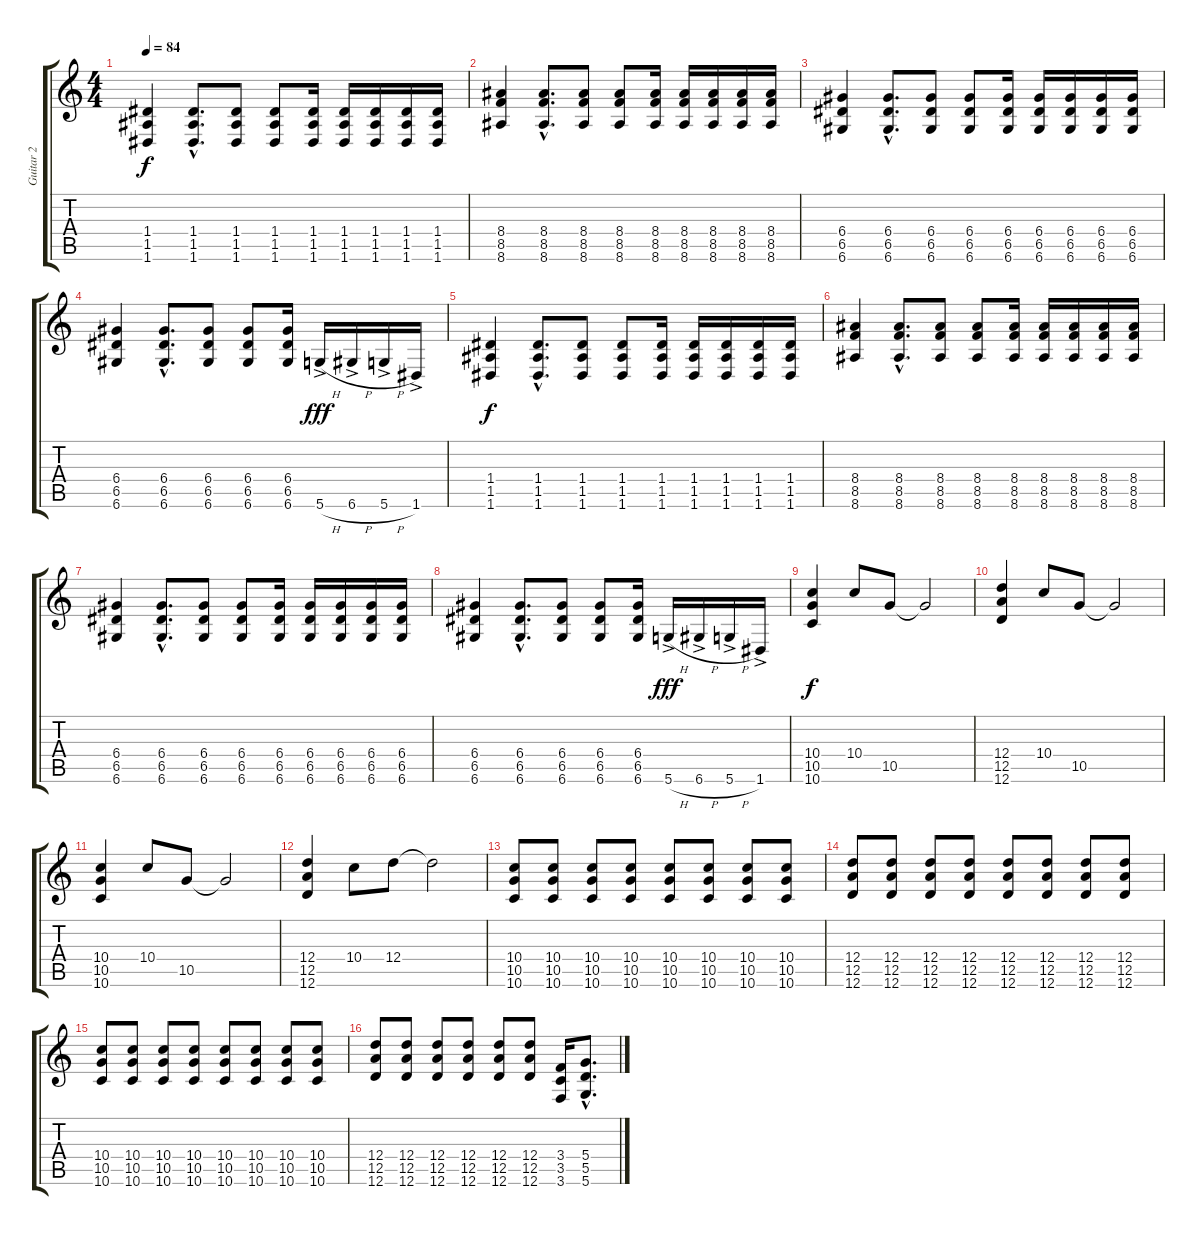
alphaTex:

\track ("Guitar 2" "Guitar 2") {instrument distortionguitar}
\staff {score tabs}
\tuning (E4 B3 G3 D3 A2 D2) {hide}
\ts (4 4)
\tempo 84
\clef g2
\ks c
(1.4 1.5 1.6).4{dy f} (1.4{hac} 1.5{hac} 1.6{hac}).8{d} (1.4 1.5 1.6).8 (1.4 1.5 1.6).8 (1.4 1.5 1.6).16 (1.4 1.5 1.6).16 (1.4 1.5 1.6).16 (1.4 1.5 1.6).16 (1.4 1.5 1.6).16 |
(8.4 8.5 8.6).4 (8.4{hac} 8.5{hac} 8.6{hac}).8{d} (8.4 8.5 8.6).8 (8.4 8.5 8.6).8 (8.4 8.5 8.6).16 (8.4 8.5 8.6).16 (8.4 8.5 8.6).16 (8.4 8.5 8.6).16 (8.4 8.5 8.6).16 |
(6.4 6.5 6.6).4 (6.4{hac} 6.5{hac} 6.6{hac}).8{d} (6.4 6.5 6.6).8 (6.4 6.5 6.6).8 (6.4 6.5 6.6).16 (6.4 6.5 6.6).16 (6.4 6.5 6.6).16 (6.4 6.5 6.6).16 (6.4 6.5 6.6).16 |
(6.4 6.5 6.6).4 (6.4{hac} 6.5{hac} 6.6{hac}).8{d} (6.4 6.5 6.6).8 (6.4 6.5 6.6).8 (6.4 6.5 6.6).16 5.6{h ac}.16{dy fff} 6.6{h ac}.16 5.6{h ac}.16 1.6{ac}.16 |
(1.4 1.5 1.6).4{dy f} (1.4{hac} 1.5{hac} 1.6{hac}).8{d} (1.4 1.5 1.6).8 (1.4 1.5 1.6).8 (1.4 1.5 1.6).16 (1.4 1.5 1.6).16 (1.4 1.5 1.6).16 (1.4 1.5 1.6).16 (1.4 1.5 1.6).16 |
(8.4 8.5 8.6).4 (8.4{hac} 8.5{hac} 8.6{hac}).8{d} (8.4 8.5 8.6).8 (8.4 8.5 8.6).8 (8.4 8.5 8.6).16 (8.4 8.5 8.6).16 (8.4 8.5 8.6).16 (8.4 8.5 8.6).16 (8.4 8.5 8.6).16 |
(6.4 6.5 6.6).4 (6.4{hac} 6.5{hac} 6.6{hac}).8{d} (6.4 6.5 6.6).8 (6.4 6.5 6.6).8 (6.4 6.5 6.6).16 (6.4 6.5 6.6).16 (6.4 6.5 6.6).16 (6.4 6.5 6.6).16 (6.4 6.5 6.6).16 |
(6.4 6.5 6.6).4 (6.4{hac} 6.5{hac} 6.6{hac}).8{d} (6.4 6.5 6.6).8 (6.4 6.5 6.6).8 (6.4 6.5 6.6).16 5.6{h ac}.16{dy fff} 6.6{h ac}.16 5.6{h ac}.16 1.6{ac}.16 |
(10.4 10.5 10.6).4{dy f} 10.4.8 10.5.8 10.5{t}.2 |
(12.4 12.5 12.6).4 10.4.8 10.5.8 10.5{t}.2 |
(10.4 10.5 10.6).4 10.4.8 10.5.8 10.5{t}.2 |
(12.4 12.5 12.6).4 10.4.8 12.4.8 12.4{t}.2 |
(10.4 10.5 10.6).8 (10.4 10.5 10.6).8 (10.4 10.5 10.6).8 (10.4 10.5 10.6).8 (10.4 10.5 10.6).8 (10.4 10.5 10.6).8 (10.4 10.5 10.6).8 (10.4 10.5 10.6).8 |
(12.4 12.5 12.6).8 (12.4 12.5 12.6).8 (12.4 12.5 12.6).8 (12.4 12.5 12.6).8 (12.4 12.5 12.6).8 (12.4 12.5 12.6).8 (12.4 12.5 12.6).8 (12.4 12.5 12.6).8 |
(10.4 10.5 10.6).8 (10.4 10.5 10.6).8 (10.4 10.5 10.6).8 (10.4 10.5 10.6).8 (10.4 10.5 10.6).8 (10.4 10.5 10.6).8 (10.4 10.5 10.6).8 (10.4 10.5 10.6).8 |
(12.4 12.5 12.6).8 (12.4 12.5 12.6).8 (12.4 12.5 12.6).8 (12.4 12.5 12.6).8 (12.4 12.5 12.6).8 (12.4 12.5 12.6).8 (3.4 3.5 3.6).16 (5.4{hac} 5.5{hac} 5.6{hac}).8{d}
